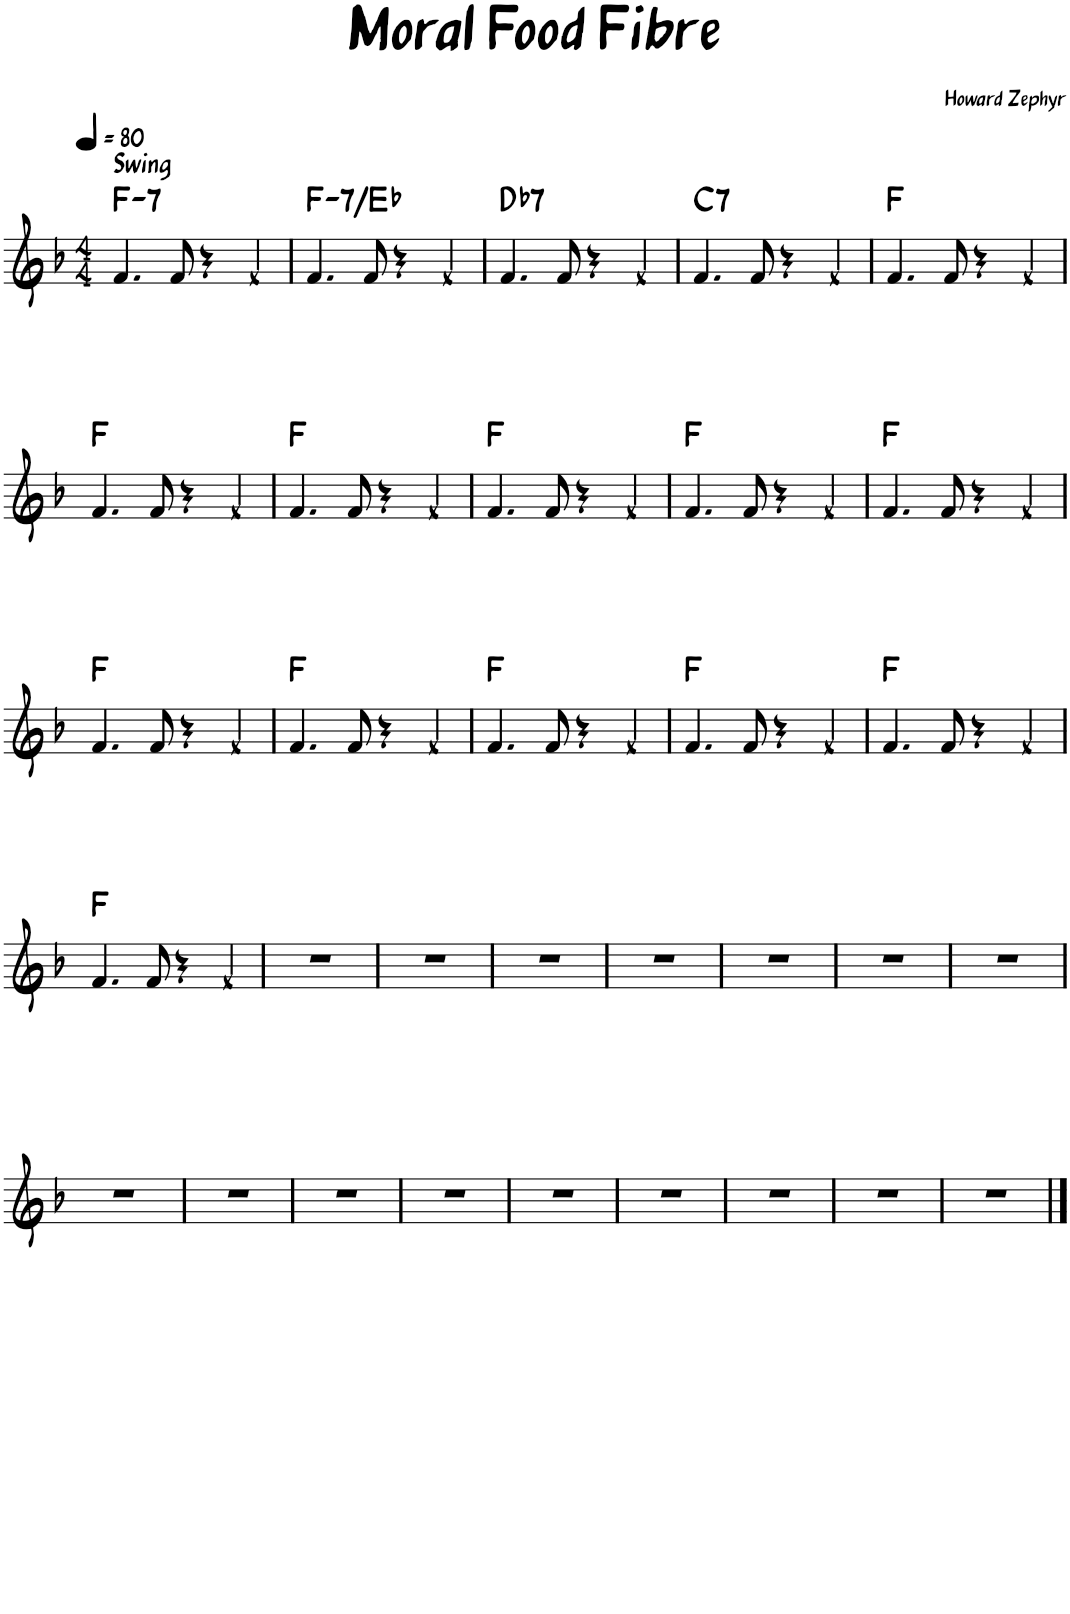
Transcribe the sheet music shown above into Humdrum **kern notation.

**kern	**harte
*part1	*part1
*staff1	*
*I"Piano	*
*I'Pno.	*
*clefG2	*
*k[b-]	*
*M4/4	*
*MM80	*
=1	=1
!LO:TX:a:B:t=Swing	!LO:H:kt=7
4.f/	F:min7
8f/	.
4r	.
4f/	.
=2	=2
!	!LO:H:kt=7
4.f/	F:min7/b7
8f/	.
4r	.
4f/	.
=3	=3
!	!LO:H:kt=7
4.f/	Db:7
8f/	.
4r	.
4f/	.
=4	=4
!	!LO:H:kt=7
4.f/	C:7
8f/	.
4r	.
4f/	.
=5	=5
4.f/	F:maj
8f/	.
4r	.
4f/	.
!!LO:LB:g=z
=6	=6
4.f/	F:maj
8f/	.
4r	.
4f/	.
=7	=7
4.f/	F:maj
8f/	.
4r	.
4f/	.
=8	=8
4.f/	F:maj
8f/	.
4r	.
4f/	.
=9	=9
4.f/	F:maj
8f/	.
4r	.
4f/	.
=10	=10
4.f/	F:maj
8f/	.
4r	.
4f/	.
!!LO:LB:g=z
=11	=11
4.f/	F:maj
8f/	.
4r	.
4f/	.
=12	=12
4.f/	F:maj
8f/	.
4r	.
4f/	.
=13	=13
4.f/	F:maj
8f/	.
4r	.
4f/	.
=14	=14
4.f/	F:maj
8f/	.
4r	.
4f/	.
=15	=15
4.f/	F:maj
8f/	.
4r	.
4f/	.
!!LO:LB:g=z
=16	=16
4.f/	F:maj
8f/	.
4r	.
4f/	.
=17	=17
1r	.
=18	=18
1r	.
=19	=19
1r	.
=20	=20
1r	.
=21	=21
1r	.
=22	=22
1r	.
=23	=23
1r	.
!!LO:LB:g=z
=24	=24
1r	.
=25	=25
1r	.
=26	=26
1r	.
=27	=27
1r	.
=28	=28
1r	.
=29	=29
1r	.
=30	=30
1r	.
=31	=31
1r	.
=32	=32
1r	.
==	==
*-	*-
